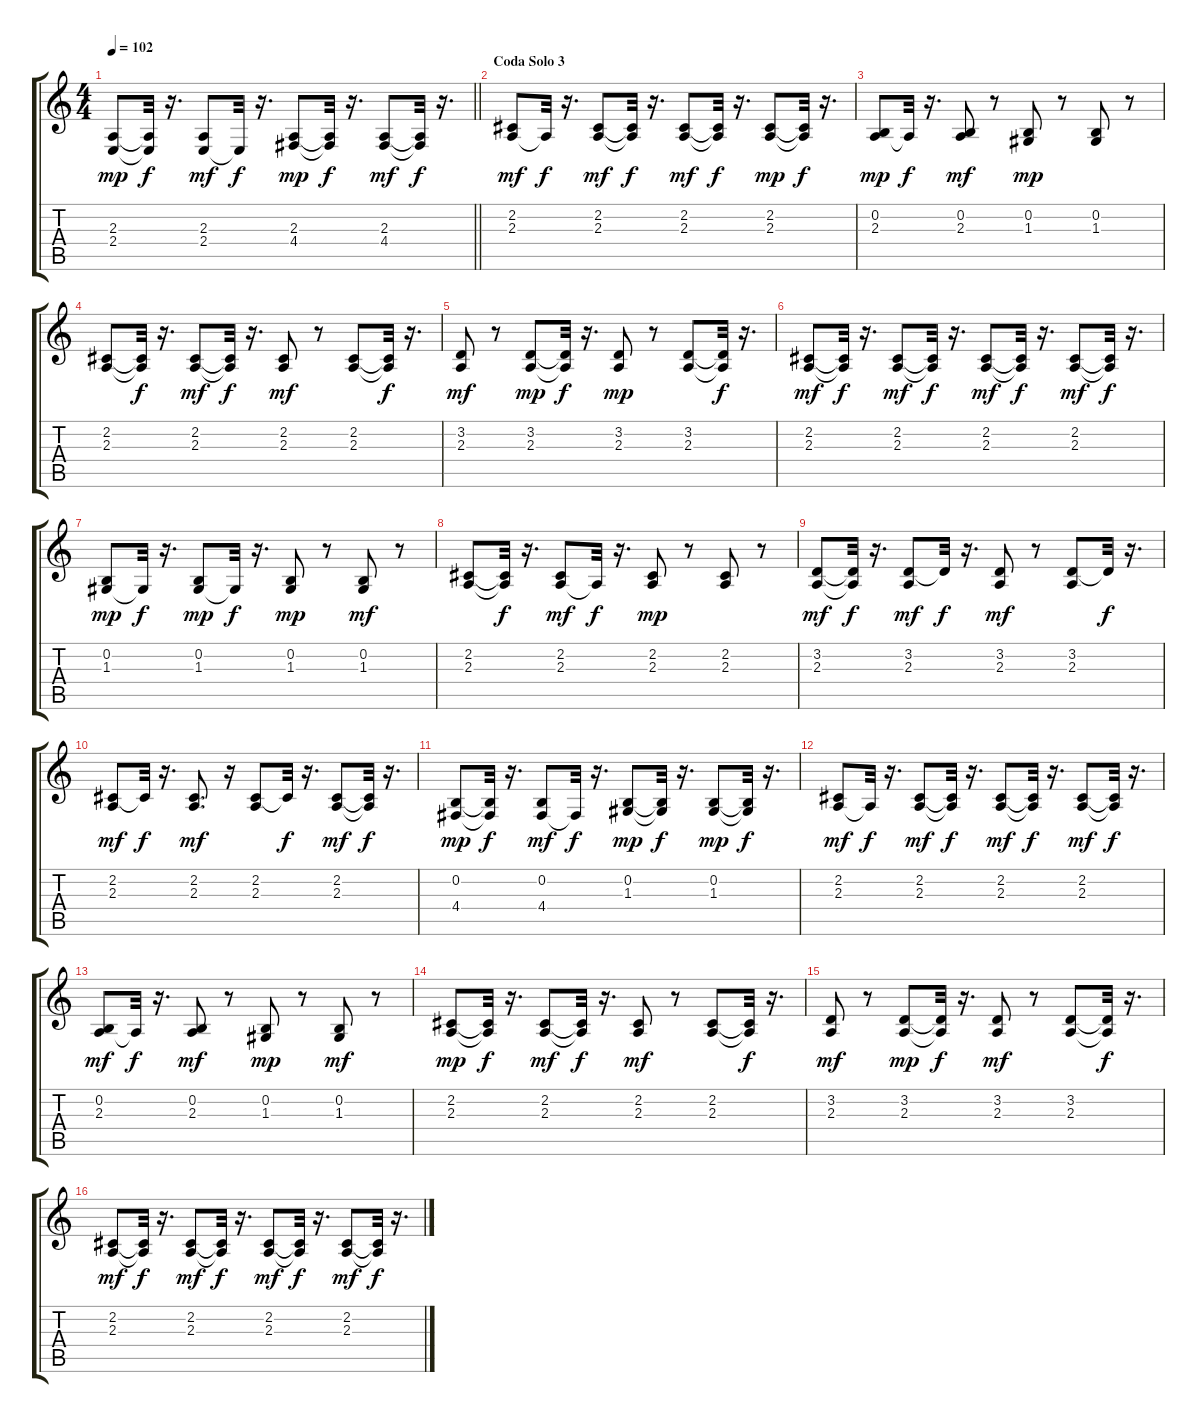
\track "" {instrument stringensemble1}
\staff {score tabs}
\tuning (E4 B3 G3 D3 A2 E2) {hide}
\ts (4 4)
\tempo 102
\clef g2
\barLineRight lightlight
\ks c
(2.3 2.4).8{dy mp} (2.3{t} 2.4{t}).32{dy f} r.16{d} (2.3 2.4).8{dy mf} 2.4{t}.32{dy f} r.16{d} (2.3 4.4).8{dy mp} (2.3{t} 4.4{t}).32{dy f} r.16{d} (2.3 4.4).8{dy mf} (2.3{t} 4.4{t}).32{dy f} r.16{d} |
\section ("" "Coda Solo 3")
(2.2 2.3).8{dy mf} 2.3{t}.32{dy f} r.16{d} (2.2 2.3).8{dy mf} (2.2{t} 2.3{t}).32{dy f} r.16{d} (2.2 2.3).8{dy mf} (2.2{t} 2.3{t}).32{dy f} r.16{d} (2.2 2.3).8{dy mp} (2.2{t} 2.3{t}).32{dy f} r.16{d} |
(0.2 2.3).8{dy mp} 2.3{t}.32{dy f} r.16{d} (0.2 2.3).8{dy mf} r.8 (0.2 1.3).8{dy mp} r.8 (0.2 1.3).8 r.8 |
(2.2 2.3).8 (2.2{t} 2.3{t}).32{dy f} r.16{d} (2.2 2.3).8{dy mf} (2.2{t} 2.3{t}).32{dy f} r.16{d} (2.2 2.3).8{dy mf} r.8 (2.2 2.3).8 (2.2{t} 2.3{t}).32{dy f} r.16{d} |
(3.2 2.3).8{dy mf} r.8 (3.2 2.3).8{dy mp} (3.2{t} 2.3{t}).32{dy f} r.16{d} (3.2 2.3).8{dy mp} r.8 (3.2 2.3).8 (3.2{t} 2.3{t}).32{dy f} r.16{d} |
(2.2 2.3).8{dy mf} (2.2{t} 2.3{t}).32{dy f} r.16{d} (2.2 2.3).8{dy mf} (2.2{t} 2.3{t}).32{dy f} r.16{d} (2.2 2.3).8{dy mf} (2.2{t} 2.3{t}).32{dy f} r.16{d} (2.2 2.3).8{dy mf} (2.2{t} 2.3{t}).32{dy f} r.16{d} |
(0.2 1.3).8{dy mp} 1.3{t}.32{dy f} r.16{d} (0.2 1.3).8{dy mp} 1.3{t}.32{dy f} r.16{d} (0.2 1.3).8{dy mp} r.8 (0.2 1.3).8{dy mf} r.8 |
(2.2 2.3).8 (2.2{t} 2.3{t}).32{dy f} r.16{d} (2.2 2.3).8{dy mf} 2.3{t}.32{dy f} r.16{d} (2.2 2.3).8{dy mp} r.8 (2.2 2.3).8 r.8 |
(3.2 2.3).8{dy mf} (3.2{t} 2.3{t}).32{dy f} r.16{d} (3.2 2.3).8{dy mf} 3.2{t}.32{dy f} r.16{d} (3.2 2.3).8{dy mf} r.8 (3.2 2.3).8 3.2{t}.32{dy f} r.16{d} |
(2.2 2.3).8{dy mf} 2.2{t}.32{dy f} r.16{d} (2.2 2.3).8{d dy mf} r.16 (2.2 2.3).8 2.2{t}.32{dy f} r.16{d} (2.2 2.3).8{dy mf} (2.2{t} 2.3{t}).32{dy f} r.16{d} |
(0.2 4.4).8{dy mp} (0.2{t} 4.4{t}).32{dy f} r.16{d} (0.2 4.4).8{dy mf} 4.4{t}.32{dy f} r.16{d} (0.2 1.3).8{dy mp} (0.2{t} 1.3{t}).32{dy f} r.16{d} (0.2 1.3).8{dy mp} (0.2{t} 1.3{t}).32{dy f} r.16{d} |
(2.2 2.3).8{dy mf} 2.3{t}.32{dy f} r.16{d} (2.2 2.3).8{dy mf} (2.2{t} 2.3{t}).32{dy f} r.16{d} (2.2 2.3).8{dy mf} (2.2{t} 2.3{t}).32{dy f} r.16{d} (2.2 2.3).8{dy mf} (2.2{t} 2.3{t}).32{dy f} r.16{d} |
(0.2 2.3).8{dy mf} 2.3{t}.32{dy f} r.16{d} (0.2 2.3).8{dy mf} r.8 (0.2 1.3).8{dy mp} r.8 (0.2 1.3).8{dy mf} r.8 |
(2.2 2.3).8{dy mp} (2.2{t} 2.3{t}).32{dy f} r.16{d} (2.2 2.3).8{dy mf} (2.2{t} 2.3{t}).32{dy f} r.16{d} (2.2 2.3).8{dy mf} r.8 (2.2 2.3).8 (2.2{t} 2.3{t}).32{dy f} r.16{d} |
(3.2 2.3).8{dy mf} r.8 (3.2 2.3).8{dy mp} (3.2{t} 2.3{t}).32{dy f} r.16{d} (3.2 2.3).8{dy mf} r.8 (3.2 2.3).8 (3.2{t} 2.3{t}).32{dy f} r.16{d} |
(2.2 2.3).8{dy mf} (2.2{t} 2.3{t}).32{dy f} r.16{d} (2.2 2.3).8{dy mf} (2.2{t} 2.3{t}).32{dy f} r.16{d} (2.2 2.3).8{dy mf} (2.2{t} 2.3{t}).32{dy f} r.16{d} (2.2 2.3).8{dy mf} (2.2{t} 2.3{t}).32{dy f} r.16{d}
